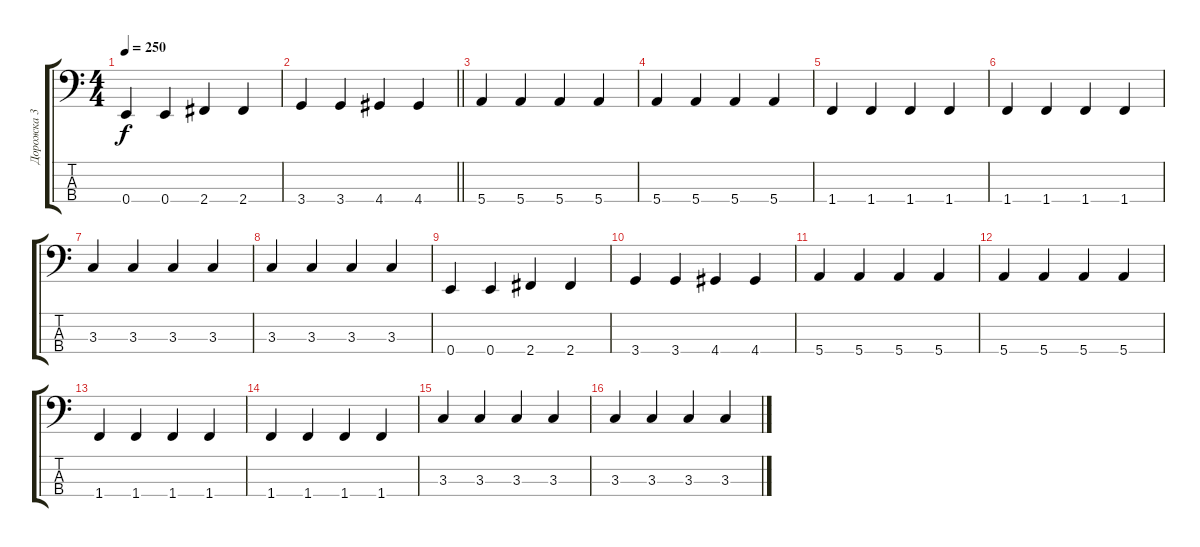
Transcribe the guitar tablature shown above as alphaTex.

\track ("Дорожка 3" "Дорожка 3") {instrument electricbassfinger}
\staff {score tabs}
\tuning (G2 D2 A1 E1) {hide}
\ts (4 4)
\tempo 250
\clef f4
\ks c
0.4.4{dy f} 0.4.4 2.4.4 2.4.4 |
\barLineRight lightlight
3.4.4 3.4.4 4.4.4 4.4.4 |
5.4.4 5.4.4 5.4.4 5.4.4 |
5.4.4 5.4.4 5.4.4 5.4.4 |
1.4.4 1.4.4 1.4.4 1.4.4 |
1.4.4 1.4.4 1.4.4 1.4.4 |
3.3.4 3.3.4 3.3.4 3.3.4 |
3.3.4 3.3.4 3.3.4 3.3.4 |
0.4.4 0.4.4 2.4.4 2.4.4 |
3.4.4 3.4.4 4.4.4 4.4.4 |
5.4.4 5.4.4 5.4.4 5.4.4 |
5.4.4 5.4.4 5.4.4 5.4.4 |
1.4.4 1.4.4 1.4.4 1.4.4 |
1.4.4 1.4.4 1.4.4 1.4.4 |
3.3.4 3.3.4 3.3.4 3.3.4 |
3.3.4 3.3.4 3.3.4 3.3.4
